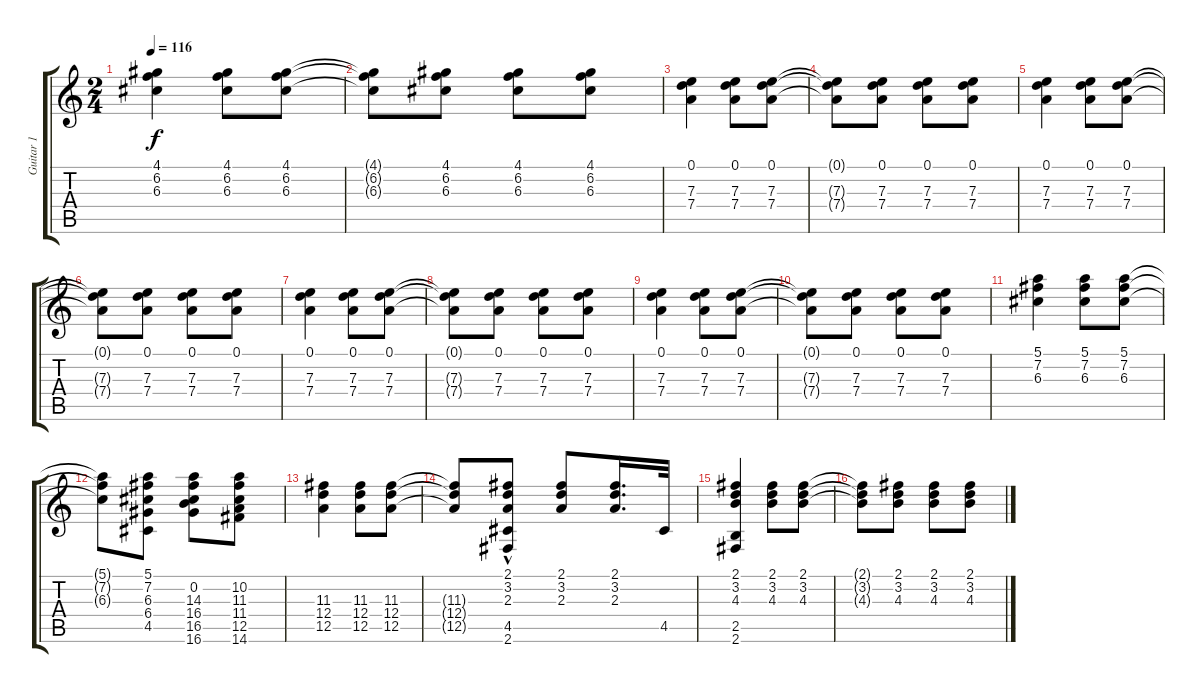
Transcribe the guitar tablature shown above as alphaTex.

\track ("Guitar 1" "Guitar 1") {instrument electricguitarclean}
\staff {score tabs}
\tuning (E4 B3 G3 D3 A2 E2) {hide}
\ts (2 4)
\tempo 116
\clef g2
\ks c
(4.1 6.2 6.3).4{dy f} (4.1 6.2 6.3).8 (4.1 6.2 6.3).8 |
(4.1{t} 6.2{t} 6.3{t}).8 (4.1 6.2 6.3).8 (4.1 6.2 6.3).8 (4.1 6.2 6.3).8 |
(0.1 7.3 7.4).4 (0.1 7.3 7.4).8 (0.1 7.3 7.4).8 |
(0.1{t} 7.3{t} 7.4{t}).8 (0.1 7.3 7.4).8 (0.1 7.3 7.4).8 (0.1 7.3 7.4).8 |
(0.1 7.3 7.4).4 (0.1 7.3 7.4).8 (0.1 7.3 7.4).8 |
(0.1{t} 7.3{t} 7.4{t}).8 (0.1 7.3 7.4).8 (0.1 7.3 7.4).8 (0.1 7.3 7.4).8 |
(0.1 7.3 7.4).4 (0.1 7.3 7.4).8 (0.1 7.3 7.4).8 |
(0.1{t} 7.3{t} 7.4{t}).8 (0.1 7.3 7.4).8 (0.1 7.3 7.4).8 (0.1 7.3 7.4).8 |
(0.1 7.3 7.4).4 (0.1 7.3 7.4).8 (0.1 7.3 7.4).8 |
(0.1{t} 7.3{t} 7.4{t}).8 (0.1 7.3 7.4).8 (0.1 7.3 7.4).8 (0.1 7.3 7.4).8 |
(5.1 7.2 6.3).4 (5.1 7.2 6.3).8 (5.1 7.2 6.3).8 |
(5.1{t} 7.2{t} 6.3{t}).8 (5.1 7.2 6.3 6.4 4.5).8 (0.2 14.3 16.4 16.5 16.6).8 (10.2 11.3 11.4 12.5 14.6).8 |
(11.3 12.4 12.5).4 (11.3 12.4 12.5).8 (11.3 12.4 12.5).8 |
(11.3{t} 12.4{t} 12.5{t}).8 (2.1 3.2 2.3 4.5{hac} 2.6).8 (2.1 3.2 2.3).8 (2.1 3.2 2.3).16{d} 4.5.32 |
(2.1 3.2 4.3 2.5 2.6).4 (2.1 3.2 4.3).8 (2.1 3.2 4.3).8 |
(2.1{t} 3.2{t} 4.3{t}).8 (2.1 3.2 4.3).8 (2.1 3.2 4.3).8 (2.1 3.2 4.3).8
